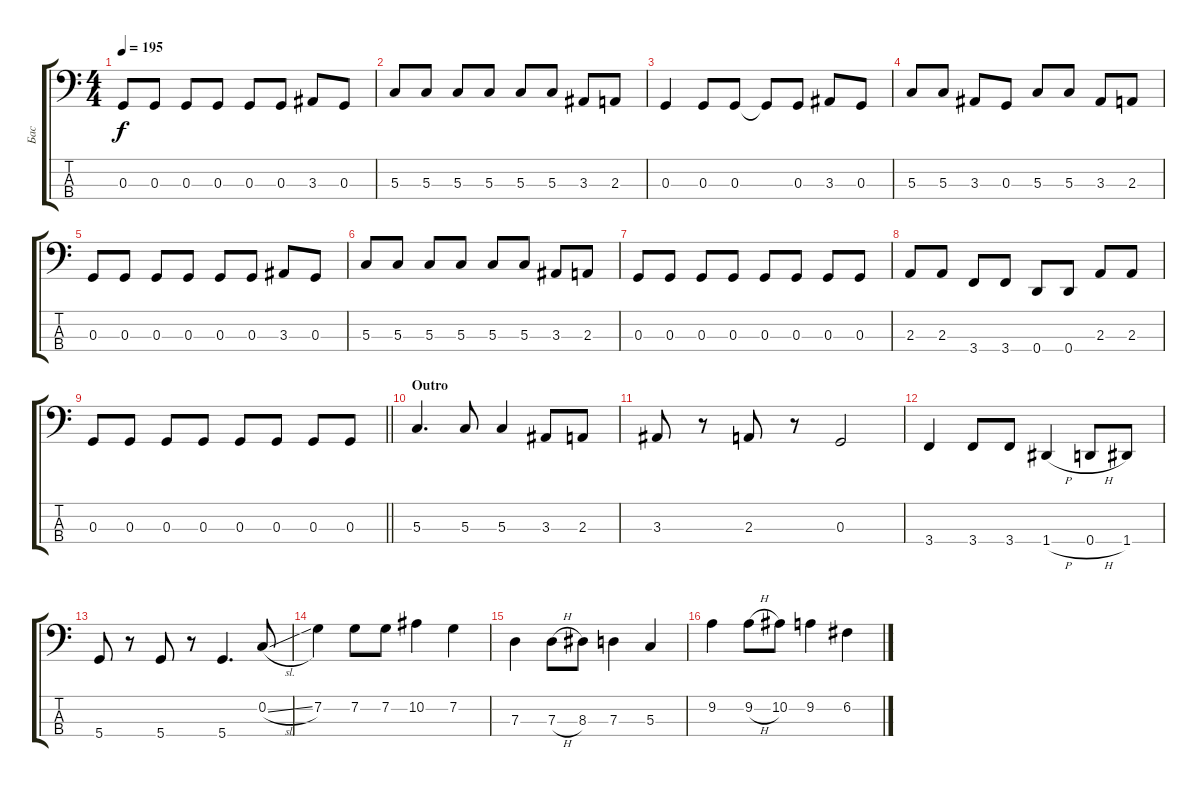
\track ("Бас" "Бас") {instrument electricbassfinger}
\staff {score tabs}
\tuning (F2 C2 G1 D1) {hide}
\ts (4 4)
\tempo 195
\clef f4
\ks c
0.3.8{dy f} 0.3.8 0.3.8 0.3.8 0.3.8 0.3.8 3.3.8 0.3.8 |
5.3.8 5.3.8 5.3.8 5.3.8 5.3.8 5.3.8 3.3.8 2.3.8 |
0.3.4 0.3.8 0.3.8 0.3{t}.8 0.3.8 3.3.8 0.3.8 |
5.3.8 5.3.8 3.3.8 0.3.8 5.3.8 5.3.8 3.3.8 2.3.8 |
0.3.8 0.3.8 0.3.8 0.3.8 0.3.8 0.3.8 3.3.8 0.3.8 |
5.3.8 5.3.8 5.3.8 5.3.8 5.3.8 5.3.8 3.3.8 2.3.8 |
0.3.8 0.3.8 0.3.8 0.3.8 0.3.8 0.3.8 0.3.8 0.3.8 |
2.3.8 2.3.8 3.4.8 3.4.8 0.4.8 0.4.8 2.3.8 2.3.8 |
\barLineRight lightlight
0.3.8 0.3.8 0.3.8 0.3.8 0.3.8 0.3.8 0.3.8 0.3.8 |
\section ("" "Outro")
5.3.4{d} 5.3.8 5.3.4 3.3.8 2.3.8 |
3.3.8 r.8 2.3.8 r.8 0.3.2 |
3.4.4 3.4.8 3.4.8 1.4{h}.4 0.4{h}.8 1.4.8 |
5.4.8 r.8 5.4.8 r.8 5.4.4{d} 0.2{sl}.8 |
7.2.4 7.2.8 7.2.8 10.2.4 7.2.4 |
7.3.4 7.3{h}.8 8.3.8 7.3.4 5.3.4 |
9.2.4 9.2{h}.8 10.2.8 9.2.4 6.2.4
